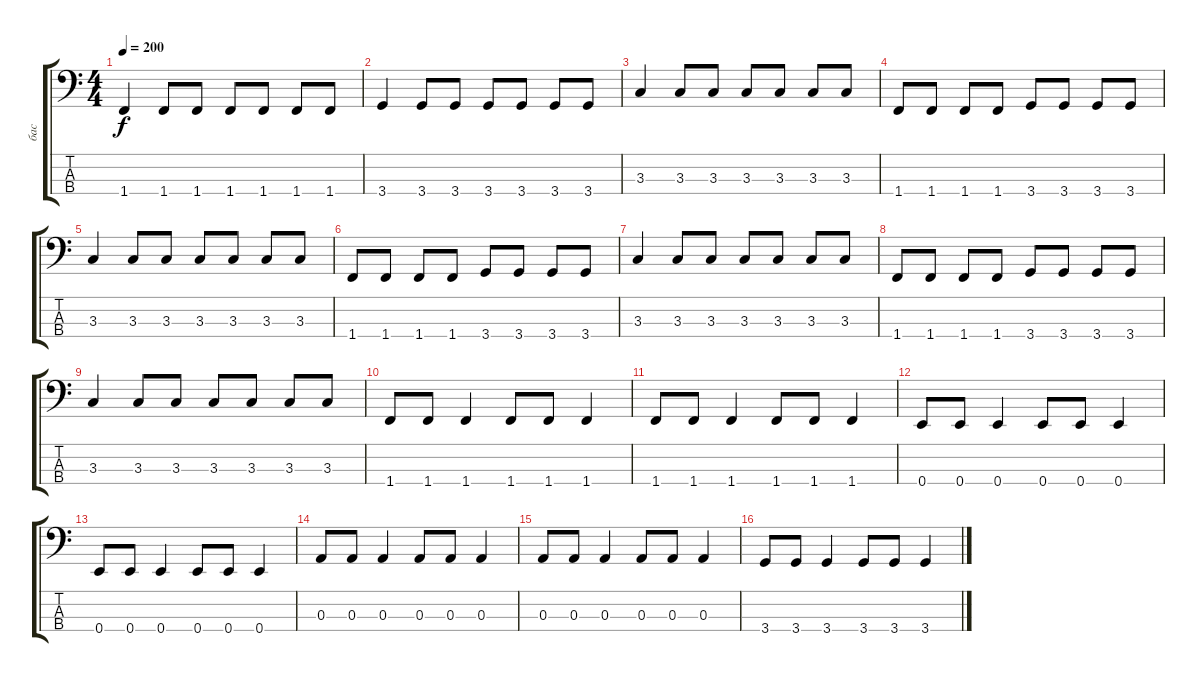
\track ("бас" "бас") {instrument electricbasspick}
\staff {score tabs}
\tuning (G2 D2 A1 E1) {hide}
\ts (4 4)
\tempo 200
\clef f4
\ks c
1.4.4{dy f} 1.4.8 1.4.8 1.4.8 1.4.8 1.4.8 1.4.8 |
3.4.4 3.4.8 3.4.8 3.4.8 3.4.8 3.4.8 3.4.8 |
3.3.4 3.3.8 3.3.8 3.3.8 3.3.8 3.3.8 3.3.8 |
1.4.8 1.4.8 1.4.8 1.4.8 3.4.8 3.4.8 3.4.8 3.4.8 |
3.3.4 3.3.8 3.3.8 3.3.8 3.3.8 3.3.8 3.3.8 |
1.4.8 1.4.8 1.4.8 1.4.8 3.4.8 3.4.8 3.4.8 3.4.8 |
3.3.4 3.3.8 3.3.8 3.3.8 3.3.8 3.3.8 3.3.8 |
1.4.8 1.4.8 1.4.8 1.4.8 3.4.8 3.4.8 3.4.8 3.4.8 |
3.3.4 3.3.8 3.3.8 3.3.8 3.3.8 3.3.8 3.3.8 |
1.4.8 1.4.8 1.4.4 1.4.8 1.4.8 1.4.4 |
1.4.8 1.4.8 1.4.4 1.4.8 1.4.8 1.4.4 |
0.4.8 0.4.8 0.4.4 0.4.8 0.4.8 0.4.4 |
0.4.8 0.4.8 0.4.4 0.4.8 0.4.8 0.4.4 |
0.3.8 0.3.8 0.3.4 0.3.8 0.3.8 0.3.4 |
0.3.8 0.3.8 0.3.4 0.3.8 0.3.8 0.3.4 |
3.4.8 3.4.8 3.4.4 3.4.8 3.4.8 3.4.4
